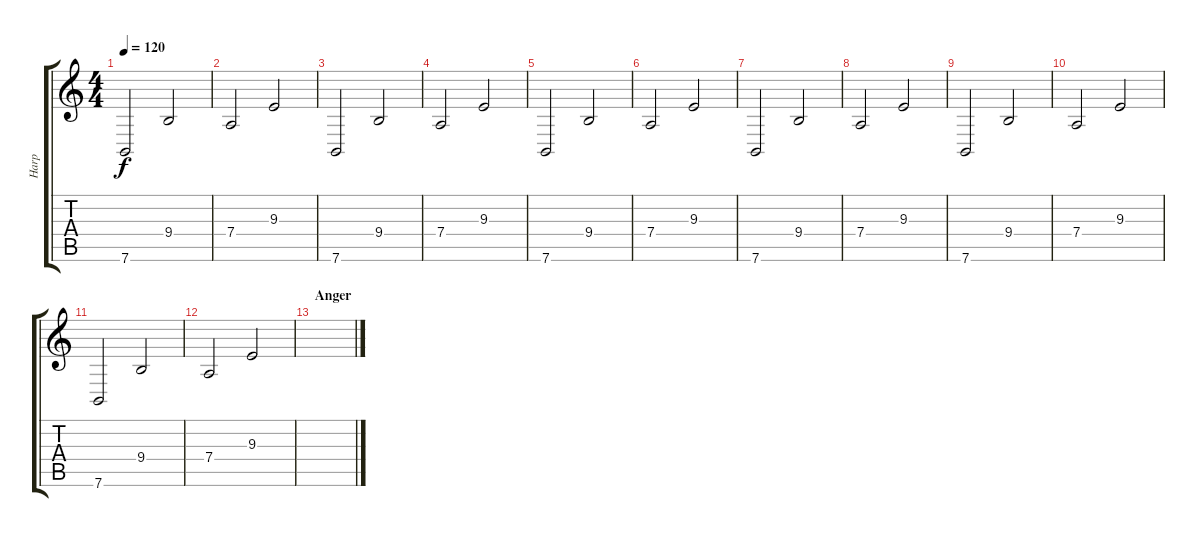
\track ("Harp" "Harp") {instrument orchestralharp}
\staff {score tabs}
\tuning (E4 B3 G3 D3 A2 E2) {hide}
\ts (4 4)
\tempo 120
\clef g2
\ks c
7.6.2{dy f} 9.4.2 |
7.4.2 9.3.2 |
7.6.2 9.4.2 |
7.4.2 9.3.2 |
7.6.2 9.4.2 |
7.4.2 9.3.2 |
7.6.2 9.4.2 |
7.4.2 9.3.2 |
7.6.2 9.4.2 |
7.4.2 9.3.2 |
7.6.2 9.4.2 |
7.4.2 9.3.2 |
\section ("" "Anger")
